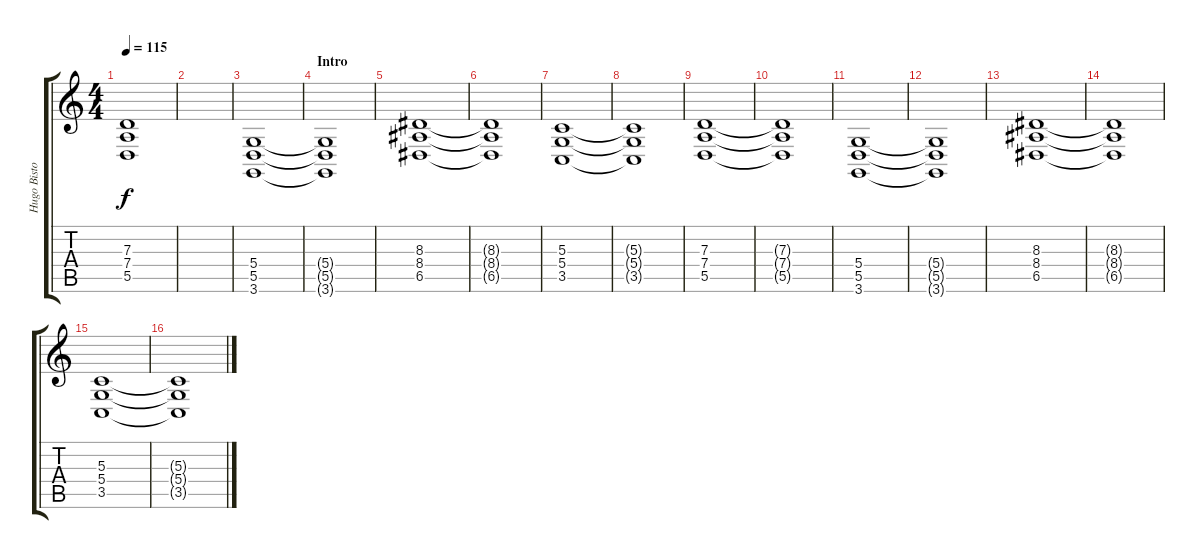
\track ("Hugo Bistolfi" "Hugo Bisto") {instrument synthstrings1}
\staff {score tabs}
\tuning (E4 B3 G3 D3 A2 E2) {hide}
\ts (4 4)
\tempo 115
\clef g2
\ks c
(7.3 7.4 5.5).1{dy f} |
|
(5.4 5.5 3.6).1 |
\section ("" "Intro")
(5.4{t} 5.5{t} 3.6{t}).1 |
(8.3 8.4 6.5).1 |
(8.3{t} 8.4{t} 6.5{t}).1 |
(5.3 5.4 3.5).1 |
(5.3{t} 5.4{t} 3.5{t}).1 |
(7.3 7.4 5.5).1 |
(7.3{t} 7.4{t} 5.5{t}).1 |
(5.4 5.5 3.6).1 |
(5.4{t} 5.5{t} 3.6{t}).1 |
(8.3 8.4 6.5).1 |
(8.3{t} 8.4{t} 6.5{t}).1 |
(5.3 5.4 3.5).1 |
(5.3{t} 5.4{t} 3.5{t}).1
